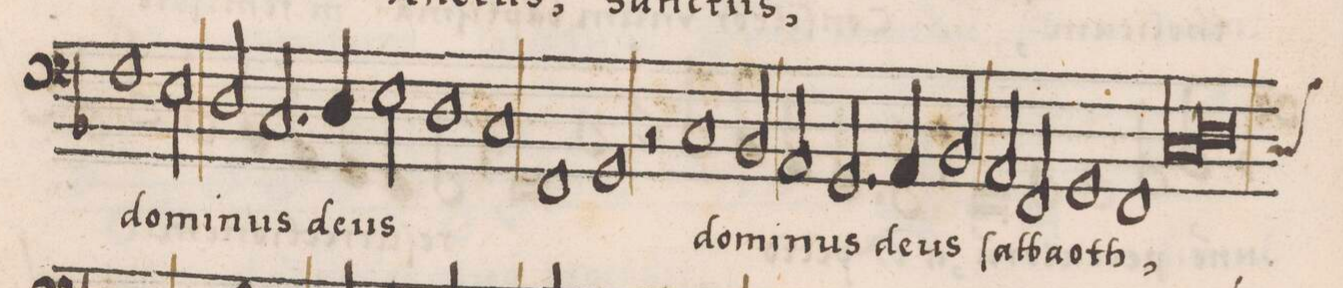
**kern	**text
*I"BASSVS	*
*clefF4	*
*k[b-]	*
*met(C|)	*
*M2/1	*
1F\	do-
=10-	=10-
2E\	-mi-
2D/	.
2.C/	-nus
=11-	=11-
4D/	de-
2E\	-us
1D	.
=12-	=12-
1C	.
1FF	.
=13-	=13-
1GG	.
2r	.
1C/	do-
=14-	=14-
2BB-/	-mi-
2AA/	.
2.GG/	-nus
=15-	=15-
4AA/	de-
2BB-/	-us
2AA/	ſab-
2FF/	-ba-
=16-	=16-
1GG	-oth,
1FF	.
=17-	=17-
*lig	*
1C	.
*custos:C	*
1D	.
*Xlig	*
=18-	=18-
*-	*-
